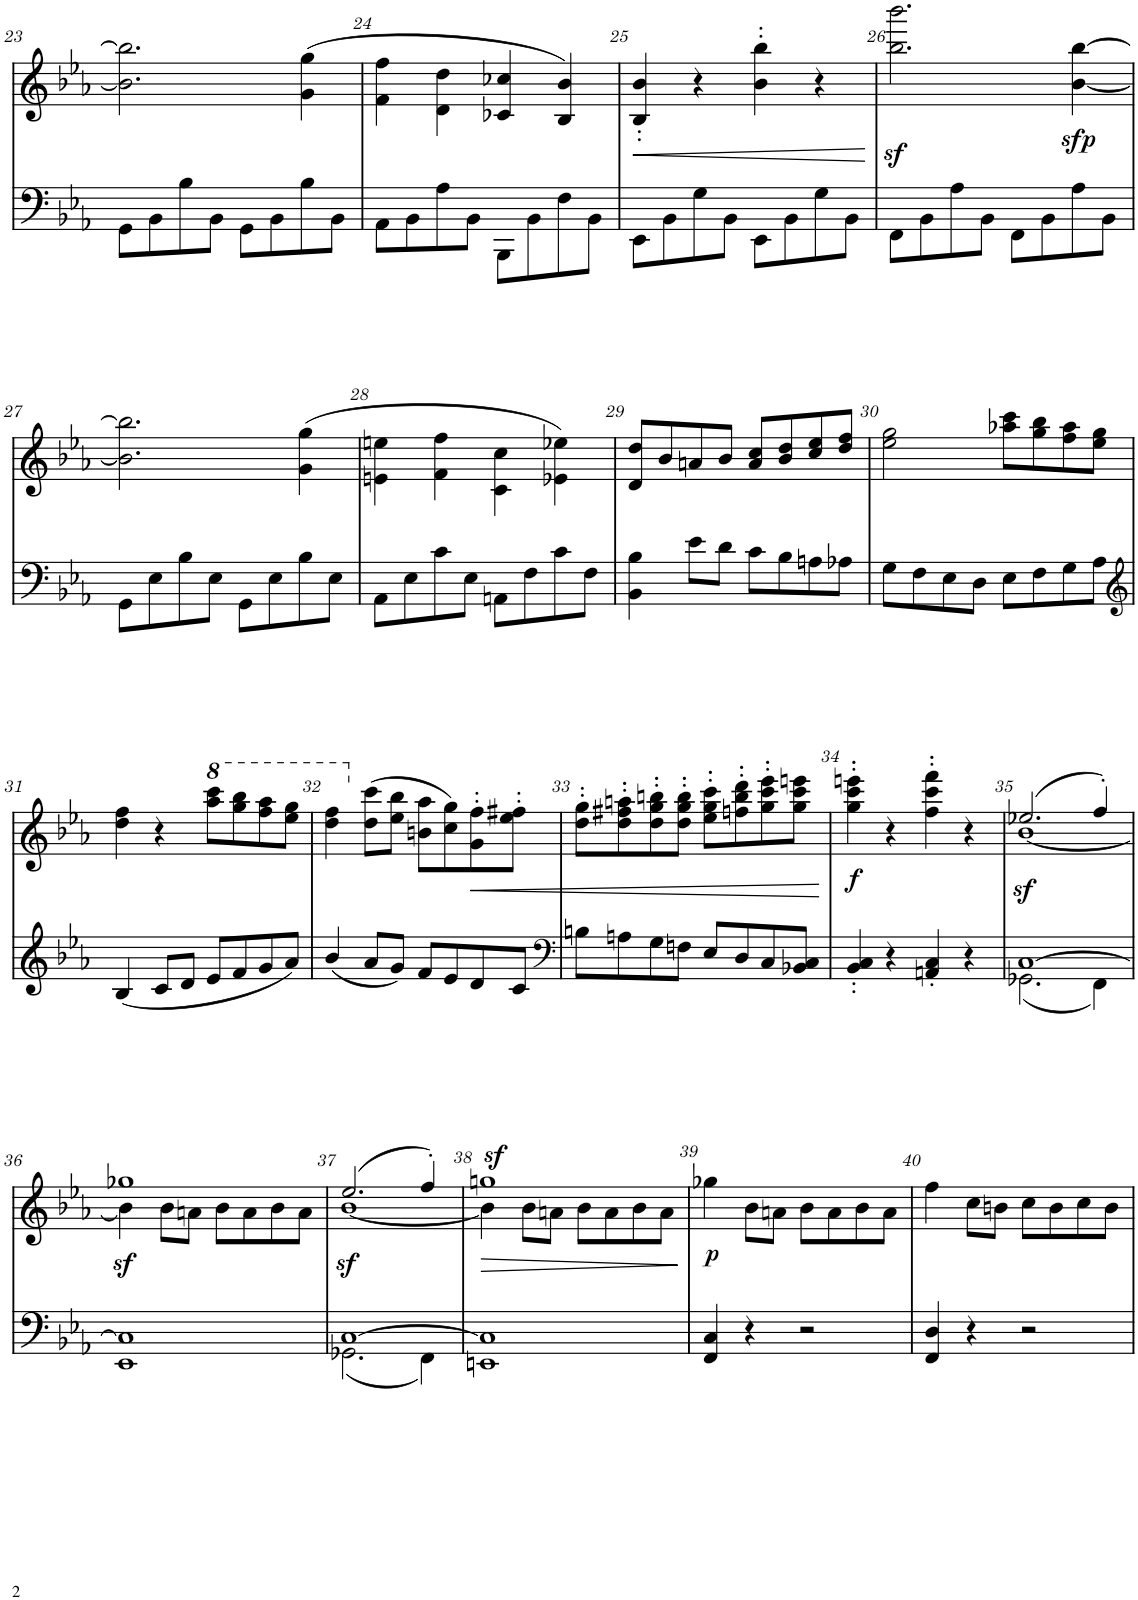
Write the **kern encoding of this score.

**kern	**kern	**text	**dynam
*part2	*part1	*part1	*part1
*staff2	*staff1	*staff1	*staff1
*I"piano	*I"piano	*	*
*I'Pno	*I'Pno	*	*
!!LO:PB:g=z
*clefF4	*clefG2	*	*
*k[b-e-a-]	*k[b-e-a-]	*	*
*E-:	*E-:	*	*
*M2/2	*M2/2	*	*
*met(c|)	*met(c|)	*	*
=23	=23	=23	=23
8GG\L	2.b-\] 2.bb-\]	.	.
8BB-\	.	.	.
8B-\	.	.	.
8BB-\J	.	.	.
8GG\L	.	.	.
8BB-\	.	.	.
8B-\	(4g\ 4gg\	.	.
8BB-\J	.	.	.
=24	=24	=24	=24
8AA-\L	4f\ 4ff\	.	.
8BB-\	.	.	.
8A-\	4d\ 4dd\	.	.
8BB-\J	.	.	.
8BBB-\L	4c-X/ 4cc-X/	.	.
8BB-\	.	.	.
8F\	4B-/ 4b-/)	.	.
8BB-\J	.	.	.
=25	=25	=25	=25
!	!	!	!LO:HP:b
8EE-\L	4B-/' 4b-/'	.	<
8BB-\	.	.	.
8G\	4r	.	.
8BB-\J	.	.	.
8EE-\L	4b-\' 4bb-\'	.	.
8BB-\	.	.	.
8G\	4r	.	.
8BB-\J	.	.	.
.	.	.	[
=26	=26	=26	=26
8FF\L	2.bb-\z< 2.bbb-\z<	.	.
8BB-\	.	.	.
8A-\	.	.	.
8BB-\J	.	.	.
8FF\L	.	.	.
8BB-\	.	.	.
!	!	!	!LO:DY:b
8A-\	[4b-\ [4bb-\	.	sfp
8BB-\J	.	.	.
!!LO:LB:g=z
=27	=27	=27	=27
8GG\L	2.b-\] 2.bb-\]	.	.
8E-\	.	.	.
8B-\	.	.	.
8E-\J	.	.	.
8GG\L	.	.	.
8E-\	.	.	.
8B-\	(4g\ 4gg\	.	.
8E-\J	.	.	.
=28	=28	=28	=28
8AA-\L	4en\ 4een\	.	.
8E-\	.	.	.
8c\	4f\ 4ff\	.	.
8E-\J	.	.	.
8AAn\L	4c\ 4cc\	.	.
8F\	.	.	.
8c\	4e-X\ 4ee-X\)	.	.
8F\J	.	.	.
=29	=29	=29	=29
4BB-\ 4B-\	8d/ 8dd/L	.	.
.	8b-/	.	.
8e-\L	8an/	.	.
8d\J	8b-/J	.	.
8c\L	8a/ 8cc/L	.	.
8B-\	8b-/ 8dd/	.	.
8An\	8cc/ 8ee-/	.	.
8A-X\J	8dd/ 8ff/J	.	.
=30	=30	=30	=30
8G\L	2ee-\ 2gg\	.	.
8F\	.	.	.
8E-\	.	.	.
8D\J	.	.	.
8E-\L	8aa-X\ 8ccc\L	.	.
8F\	8gg\ 8bb-\	.	.
8G\	8ff\ 8aa-\	.	.
8A-\J	8ee-\ 8gg\J	.	.
!!LO:LB:g=z
=31	=31	=31	=31
*clefG2	*	*	*
(4B-/	4dd\ 4ff\	.	.
8c/L	4r	.	.
8d/J	.	.	.
*	*8va	*	*
8e-/L	8aaa-\ 8cccc\L	.	.
8f/	8ggg\ 8bbb-\	.	.
8g/	8fff\ 8aaa-\	.	.
8a-/J)	8eee-\ 8ggg\J	.	.
=32	=32	=32	=32
(4b-/	4ddd\ 4fff\	.	.
*	*X8va	*	*
8a-/L	(8dd\ 8ccc\L	.	.
8g/J)	8ee-\ 8bb-\J	.	.
8f/L	8bn\ 8aa-\L	.	.
8e-/	8cc\ 8gg\)	.	.
!	!	!	!LO:HP:b
8d/	8g\' 8ff\'	.	<
8c/J	8ee-\' 8ff#X\'J	.	.
=33	=33	=33	=33
*clefF4	*	*	*
8Bn\L	8dd\' 8gg\'L	.	.
8An\	8dd\' 8ff#X\' 8aan\'	.	.
8G\	8dd\' 8gg\' 8bbn\'	.	.
8Fn\J	8dd\' 8gg\' 8bb\'J	.	.
8E-/L	8ee-\' 8gg\' 8ccc\'L	.	.
8D/	8ffn\' 8bb\' 8ddd\'	.	.
8C/	8gg\' 8ccc\' 8eee-\'	.	.
8BB-X/ 8C/J	8gg\ 8ccc\ 8eeen\J	.	.
.	.	.	[
=34	=34	=34	=34
!	!	!LO:LY:b	!
4BB-/' 4C/'	4gg\' 4ccc\' 4eeen\'	.	.
4r	4r	.	.
4AAn/' 4C/'	4ff\' 4ccc\' 4fff\'	.	.
4r	4r	.	.
=35	=35	=35	=35
*^	*^	*	*
!	!	!	!	!	!LO:DY:b
[1C	(2.GG-X\	(2.ee-X/	[1b-	.	sf
.	4FF\)	4ff'/)	.	.	.
!!LO:LB:g=z	!!
=36	=36	=36	=36	=36	=36
!	!	!	!	!	!LO:DY:b
*v	*v	*	*	*	*
1EE- 1C]	1gg-X	4b-\]	.	sf
.	.	8b-\L	.	.
.	.	8an\J	.	.
.	.	8b-\L	.	.
.	.	8a\	.	.
.	.	8b-\	.	.
.	.	8a\J	.	.
=37	=37	=37	=37	=37
*^	*	*	*	*
!	!	!	!	!	!LO:DY:b
[1C	(2.GG-X\	(2.ee-/	[1b-	.	sf
.	4FF\)	4ff'/)	.	.	.
=38	=38	=38	=38	=38	=38
!	!	!	!	!	!LO:HP:b
!	!	!	!	!	!LO:DY:n=1:a
*v	*v	*	*	*	*
1EEn 1C]	1ggn	4b-\]	.	> sf
.	.	8b-\L	.	.
.	.	8an\J	.	.
.	.	8b-\L	.	.
.	.	8a\	.	.
.	.	8b-\	.	.
.	.	8a\J	.	.
*	*v	*v	*	*
.	.	.	]
=39	=39	=39	=39
!	!	!LO:LY:b	!
4FF/ 4C/	4gg-X\	.	.
4r	8b-\L	.	.
.	8an\J	.	.
2r	8b-\L	.	.
.	8a\	.	.
.	8b-\	.	.
.	8a\J	.	.
=40	=40	=40	=40
4FF/ 4D/	4ff\	.	.
4r	8cc\L	.	.
.	8bn\J	.	.
2r	8cc\L	.	.
.	8b\	.	.
.	8cc\	.	.
.	8b\J	.	.
=	=	=	=
*-	*-	*-	*-
